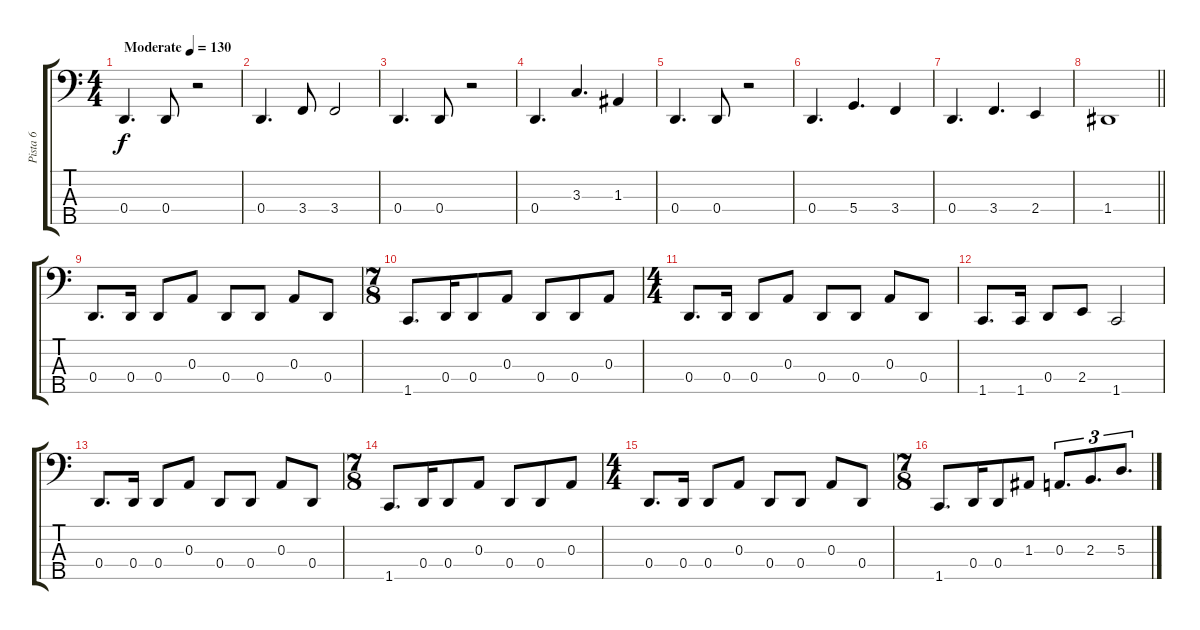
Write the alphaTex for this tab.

\track ("Pista 6" "Pista 6") {instrument electricbassfinger}
\staff {score tabs}
\tuning (G2 D2 A1 D1 B0) {hide}
\ts (4 4)
\tempo (130 "Moderate")
\clef f4
\ks c
0.4.4{d dy f instrument electricbassfinger} 0.4.8 r.2 |
0.4.4{d} 3.4.8 3.4.2 |
0.4.4{d} 0.4.8 r.2 |
0.4.4{d} 3.3.4{d} 1.3.4 |
0.4.4{d} 0.4.8 r.2 |
0.4.4{d} 5.4.4{d} 3.4.4 |
0.4.4{d} 3.4.4{d} 2.4.4 |
\barLineRight lightlight
1.4.1 |
0.4.8{d} 0.4.16 0.4.8 0.3.8 0.4.8 0.4.8 0.3.8 0.4.8 |
\ts (7 8)
1.5.8{d} 0.4.16 0.4.8 0.3.8 0.4.8 0.4.8 0.3.8 |
\ts (4 4)
0.4.8{d} 0.4.16 0.4.8{beam merge} 0.3.8{beam split} 0.4.8{beam merge} 0.4.8{beam split} 0.3.8{beam merge} 0.4.8 |
1.5.8{d} 1.5.16 0.4.8 2.4.8 1.5.2 |
0.4.8{d} 0.4.16 0.4.8 0.3.8 0.4.8 0.4.8 0.3.8 0.4.8 |
\ts (7 8)
1.5.8{d} 0.4.16 0.4.8 0.3.8 0.4.8 0.4.8 0.3.8 |
\ts (4 4)
0.4.8{d} 0.4.16 0.4.8 0.3.8 0.4.8 0.4.8 0.3.8 0.4.8 |
\ts (7 8)
1.5.8{d} 0.4.16 0.4.8 1.3.8 0.3.8{d tu (3 2)} 2.3.8{d tu (3 2)} 5.3.8{d tu (3 2)}
